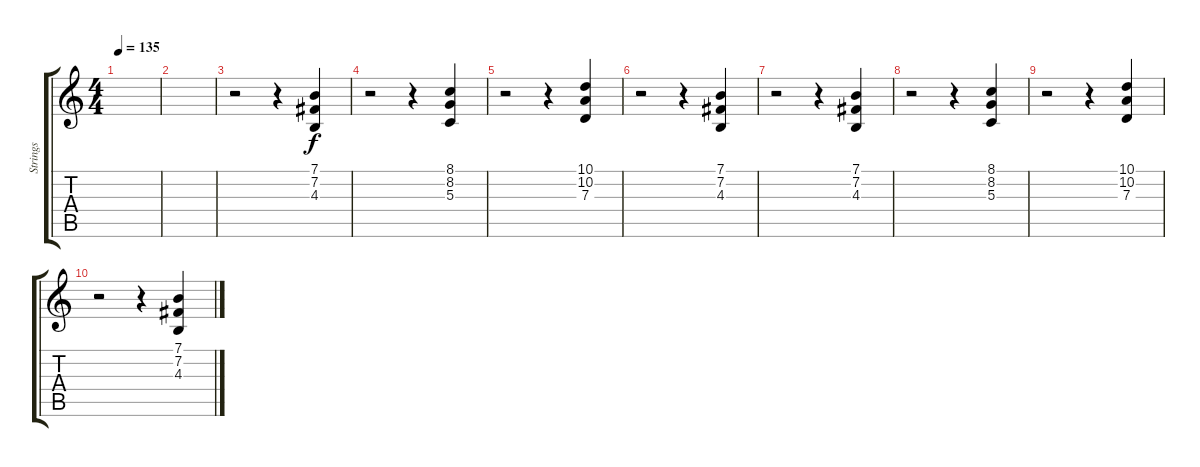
\track ("Strings" "Strings") {instrument stringensemble1}
\staff {score tabs}
\tuning (E4 B3 G3 D3 A2 E2) {hide}
\ts (4 4)
\tempo 135
\clef g2
\ks c
|
|
r.2{volume 16} r.4 (7.1 7.2 4.3).4 |
r.2 r.4 (8.1 8.2 5.3).4 |
r.2 r.4 (10.1 10.2 7.3).4 |
r.2{volume 16} r.4 (7.1 7.2 4.3).4 |
r.2{volume 16} r.4 (7.1 7.2 4.3).4 |
r.2 r.4 (8.1 8.2 5.3).4 |
r.2 r.4 (10.1 10.2 7.3).4 |
r.2{volume 16} r.4 (7.1 7.2 4.3).4
